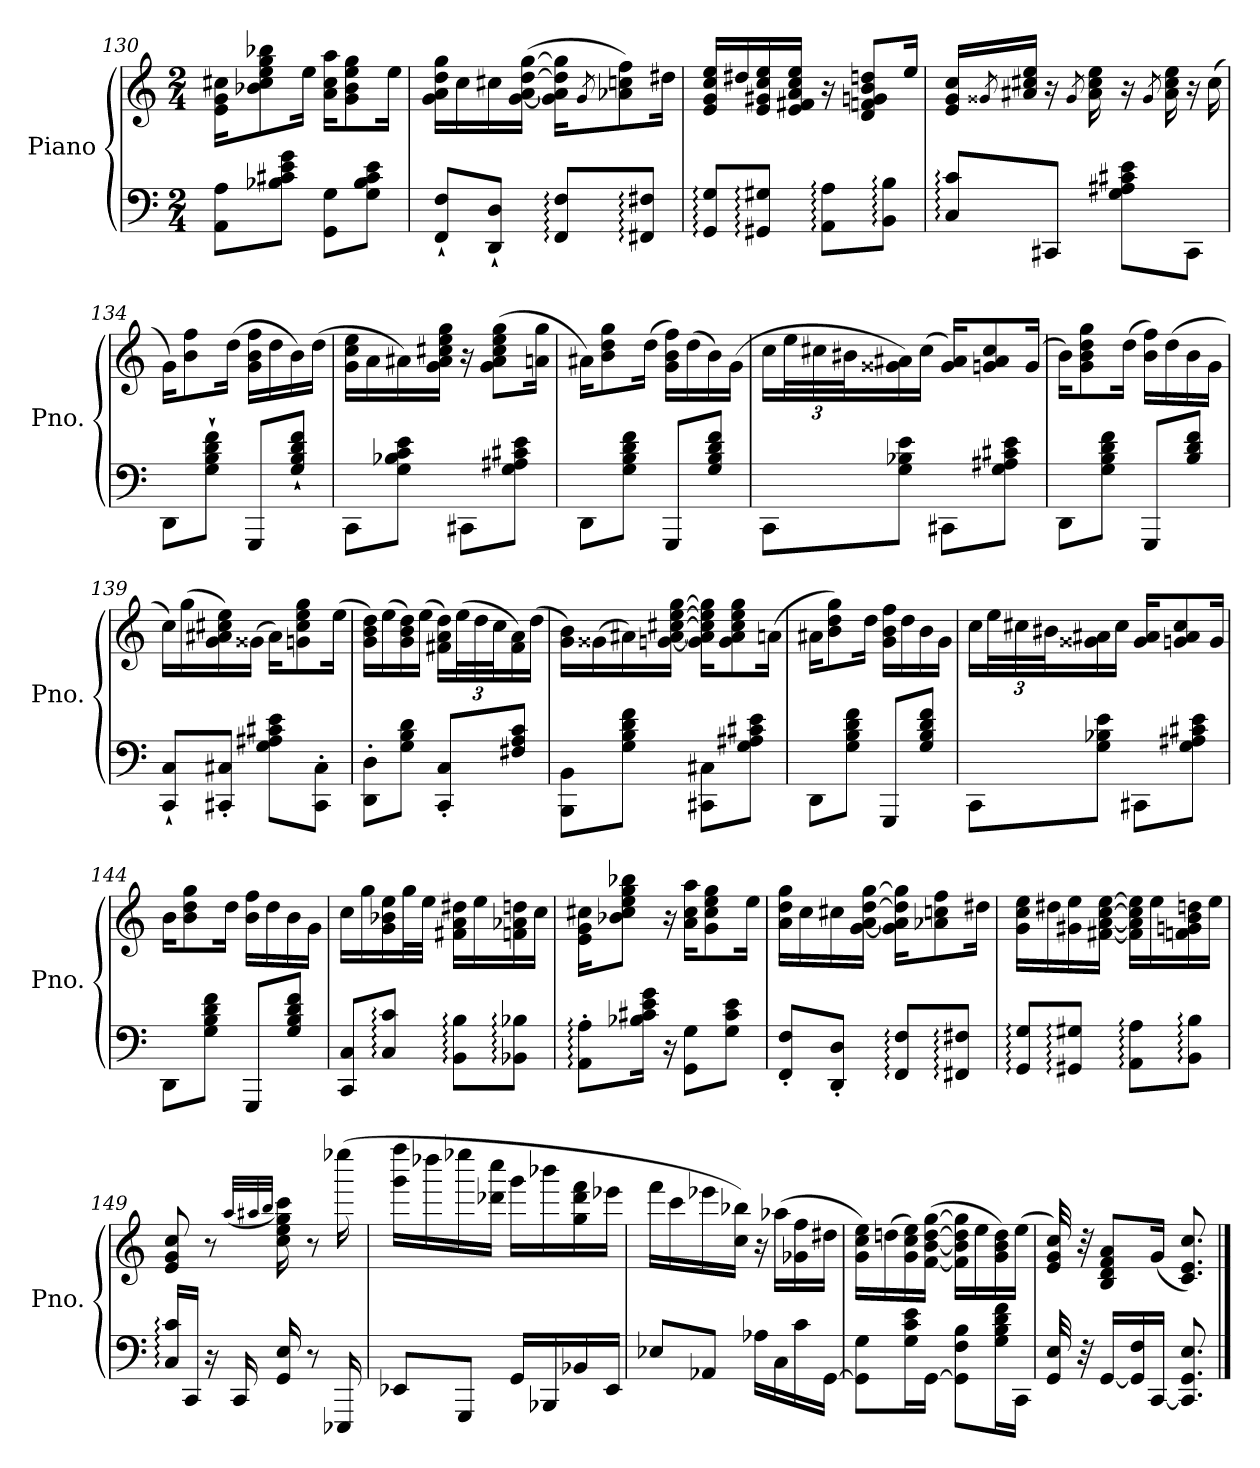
**kern	**kern
*part1	*part1
*staff2	*staff1
*I"Piano	*
*I'Pno.	*
!!LO:PB:g=z
*clefF4	*clefG2
*k[]	*k[]
*M2/4	*M2/4
=130	=130
8AA\ 8A\L	16e\ 16g\ 16cc#X\KL
.	8b-X\ 8cc#\ 8ee\ 8gg\ 8bb-X\
8B-X\ 8c#X\ 8e\ 8g\J	.
.	16ee\Jk
8GG\ 8G\L	16a\ 16cc#\ 16aa\KL
.	8g\ 8b-\ 8ee\ 8gg\
8G\ 8B-\ 8c#\ 8e\J	.
.	16ee\Jk
=131	=131
8FF/` 8F/`L	16g\ 16a\ 16dd\ 16gg\LL
.	16cc\
8DD/` 8D/`J	16cc#X\
.	(>[16g\ [16a\ [16dd\ [16gg\JJ
8FF/: 8F/:L	16g\] 16a\] 16dd\] 16gg\]KL
.	8qg/
.	8a-X\ 8ccn\ 8ff\)
8FF#X/: 8F#X/:J	.
.	16dd#X\Jk
=132	=132
8GG/: 8G/:L	16e/ 16g/ 16cc/ 16ee/LL
.	16dd#X/
8GG#X/: 8G#X/:J	16e/ 16g#X/ 16cc/ 16ee/
.	16e/ 16f#X/ 16a/ 16cc/ 16ee/JJ
8AA\: 8A\:L	16r
.	8d/ 8fn/ 8gn/ 8b/ 8ddn/L
8BB\: 8B\:J	.
.	16ee/Jk
=133	=133
8C/: 8c/:L	16e/ 16g/ 16cc/LL
.	8qg##X/
.	16a#X/ 16cc#X/ 16ee/JJ
8CC#X/J	16r
.	8qg##/
.	16a#\ 16cc#\ 16ee\
8G\ 8A#X\ 8c#X\ 8e\L	16r
.	8qg##/
.	16a#\ 16cc#\ 16ee\
8CC#\J	16r
.	(>16cc#\
!!LO:LB:g=z
=134	=134
8DD\L	16g\KL)
.	8b\ 8ff\
8G\` 8B\` 8d\` 8f\`J	.
.	(>16dd\Jk
8GGG/L	16g\ 16b\ 16ff\LL
.	16dd\
8G/` 8B/` 8d/` 8f/`J	16b\)
.	(>16dd\JJ
=135	=135
8CC\L	16g\ 16cc\ 16ee\LL
.	16a\
8G\ 8B-X\ 8c\ 8e\J	16a#X\)
.	16g\ 16a#\ 16cc#X\ 16ee\ 16gg\JJ
8CC#X\L	16r
.	(>8g\ 8a#\ 8cc#\ 8ee\ 8gg\L
8G\ 8A#X\ 8c#X\ 8e\J	.
.	16an\ 16gg\Jk
=136	=136
8DD\L	16a#X\KL)
.	8b\ 8dd\ 8gg\
8G\ 8B\ 8d\ 8f\J	.
.	(>16dd\Jk
8GGG/L	16g\ 16b\ 16ff\LL)
.	(>16dd\
8G/ 8B/ 8d/ 8f/J	16b\)
.	(>16g\JJ
=137	=137
8CC\L	16cc\LL
*	*Xbrackettup
.	48ee\L
.	48cc#X\
.	48b#X\J
8G\ 8B-X\ 8e\J	16g##X\ 16a#X\)
.	(>16cc#\JJ
8CC#X\L	16g##/ 16a#/KL)
.	8gn/ 8a#/ 8cc#/
8G\ 8A#X\ 8c#X\ 8e\J	.
.	(>16g/Jk
!!LO:LB:g=z
=138	=138
8DD\L	16b\KL)
.	8g\ 8b\ 8dd\ 8gg\
8G\ 8B\ 8d\ 8f\J	.
.	(>16dd\Jk
8GGG/L	16b\ 16ff\LL)
.	(>16dd\
8B/ 8d/ 8f/J	16b\
.	16g\JJ
=139	=139
8CC/` 8C/`L	16cc\LL)
.	(>16gg\
8CC#X/' 8C#X/'J	16g\ 16a#X\ 16cc#X\ 16ee\)
.	(>16g##X\JJ
8G\ 8A#X\ 8c#X\ 8e\L	16a#\KL)
.	8gn\ 8cc#\ 8ee\ 8gg\
8CC#\' 8C#\'J	.
.	(>16ee\Jk
=140	=140
8DD\' 8D\'L	16g\ 16b\ 16dd\LL)
.	(>16ee\
8G\ 8B\ 8d\J	16g\ 16b\ 16dd\)
.	(>16ee\JJ
8CC/' 8C/'L	16f#X\ 16a\ 16dd\LL)
.	(>48ee\L
.	48dd\
.	48cc\J
8F#X/ 8A/ 8c/J	16f#\ 16a\)
.	(>16dd\JJ
=141	=141
8BBB\ 8BB\L	16g\ 16b\LL)
.	(>16g##X\
8G\ 8B\ 8d\ 8f\J	16a#X\)
.	[16gn\ [16a#\ [16cc#X\ [16ee\ [16gg\JJ
8CC#X\ 8C#X\L	16g\] 16a#\] 16cc#\] 16ee\] 16gg\]KL
.	8g\ 8a#\ 8cc#\ 8ee\ 8gg\
8G\ 8A#X\ 8c#X\ 8e\J	.
.	(>16an\Jk
!!LO:LB:g=z
=142	=142
8DD\L	16a#X\KL
.	8b\ 8dd\ 8gg\)
8G\ 8B\ 8d\ 8f\J	.
.	16dd\Jk
8GGG/L	16g\ 16b\ 16ff\LL
.	16dd\
8G/ 8B/ 8d/ 8f/J	16b\
.	16g\JJ
=143	=143
8CC\L	16cc\LL
.	48ee\L
.	48cc#X\
.	48b#X\J
8G\ 8B-X\ 8e\J	16g##X\ 16a#X\
.	16cc#\JJ
8CC#X\L	16g##/ 16a#/KL
.	8gn/ 8a#/ 8cc#/
8G\ 8A#X\ 8c#X\ 8e\J	.
.	16g/Jk
=144	=144
8DD\L	16b\KL
.	8b\ 8dd\ 8gg\
8G\ 8B\ 8d\ 8f\J	.
.	16dd\Jk
8GGG/L	16b\ 16ff\LL
.	16dd\
8G/ 8B/ 8d/ 8f/J	16b\
.	16g\JJ
=145	=145
8CC/ 8C/L	16cc\LL
.	16gg\
8C/: 8c/:J	16g\ 16b-X\ 16ee\
.	32gg\L
.	32ee\JJJ
8BB\: 8B\:L	16f#X\ 16a\ 16dd#X\LL
.	16ee\
8BB-X\: 8B-X\:J	16fn\ 16a-X\ 16ddn\
.	16cc\JJ
!!LO:LB:g=z
=146	=146
8AA\:' 8A\:'L	16e\ 16g\ 16cc#X\KL
.	8b-X\ 8cc#\ 8ee\ 8gg\ 8bb-X\J
16B-X\ 16c#X\ 16e\ 16g\Jk	.
16r	16r
8GG\ 8G\L	16a\ 16cc#\ 16aa\KL
.	8g\ 8cc#\ 8ee\ 8gg\
8G\ 8c#\ 8e\J	.
.	16ee\Jk
=147	=147
8FF/' 8F/'L	16a\ 16dd\ 16gg\LL
.	16cc\
8DD/' 8D/'J	16cc#X\
.	[16g\ [16a\ [16dd\ [16gg\JJ
8FF/: 8F/:L	16g\] 16a\] 16dd\] 16gg\]KL
.	8a-X\ 8ccn\ 8ff\
8FF#X/: 8F#X/:J	.
.	16dd#X\Jk
=148	=148
8GG/: 8G/:L	16g\ 16cc\ 16ee\LL
.	16dd#X\
8GG#X/: 8G#X/:J	16g#X\ 16ee\
.	[16f#X\ [16a\ [16cc\ [16ee\JJ
8AA\: 8A\:L	16f#\] 16a\] 16cc\] 16ee\]LL
.	16ee\
8BB\: 8B\:J	16fn\ 16gn\ 16b\ 16ddn\
.	16ee\JJ
=149	=149
16C/: 16c/:LL	8e/ 8g/ 8cc/
16CC/JJ	.
16r	8r
16CC/	.
.	(<32qaa/LLL
.	32qaa#X/
.	32qbb/JJJ
16GG/ 16E/	16cc\ 16ee\ 16gg\ 16ccc\)
8r	8r
16EEE-X/	(>16eeee-X\
!!LO:PB:g=z
=150	=150
8EE-X/L	16ggg\ 16ffff\LL
.	16dddd-X\
8GGG/J	16eeee-X\
.	16ddd-X\ 16cccc\JJ
16GG/LL	16ggg\LL
16BBB-X/	16bbb-X\
16BB-X/	16gg\ 16ddd-\ 16fff\
16EE-/JJ	16eee-X\JJ
=151	=151
8E-X/L	16fff\LL
.	16ccc\
8AA-X/J	16eee-X\
.	16cc\ 16bb-X\JJ)
16A-X\LL	16r
16C\	(>16aa-X\LL
16c\	16g-X\ 16ff\
[16GG\JJ	16dd#X\JJ
=152	=152
8GG\] 8G\L	16g\ 16cc\ 16ee\LL)
.	(>16ddn\
16G\ 16c\ 16e\L	16g\ 16cc\ 16ee\)
[16GG\JJ	(>[16f\ [16b\ [16dd\ [16gg\JJ
8GG\] 8F\ 8B\L	16f\] 16b\] 16dd\] 16gg\]LL
.	16ee\
16G\ 16B\ 16d\ 16f\L	16g\ 16b\ 16dd\)
16CC\JJ	(>16ee\JJ
=153	=153
32GG/ 32E/	32e/ 32g/ 32cc/)
32r	32r
[16GG/LL	8B/ 8d/ 8f/ 8a/L
16GG/] 16F/	.
[16CC/JJ	(<16g/Jk
8.CC/] 8.GG/ 8.E/	8.c/ 8.e/ 8.cc/)
==	==
*-	*-
